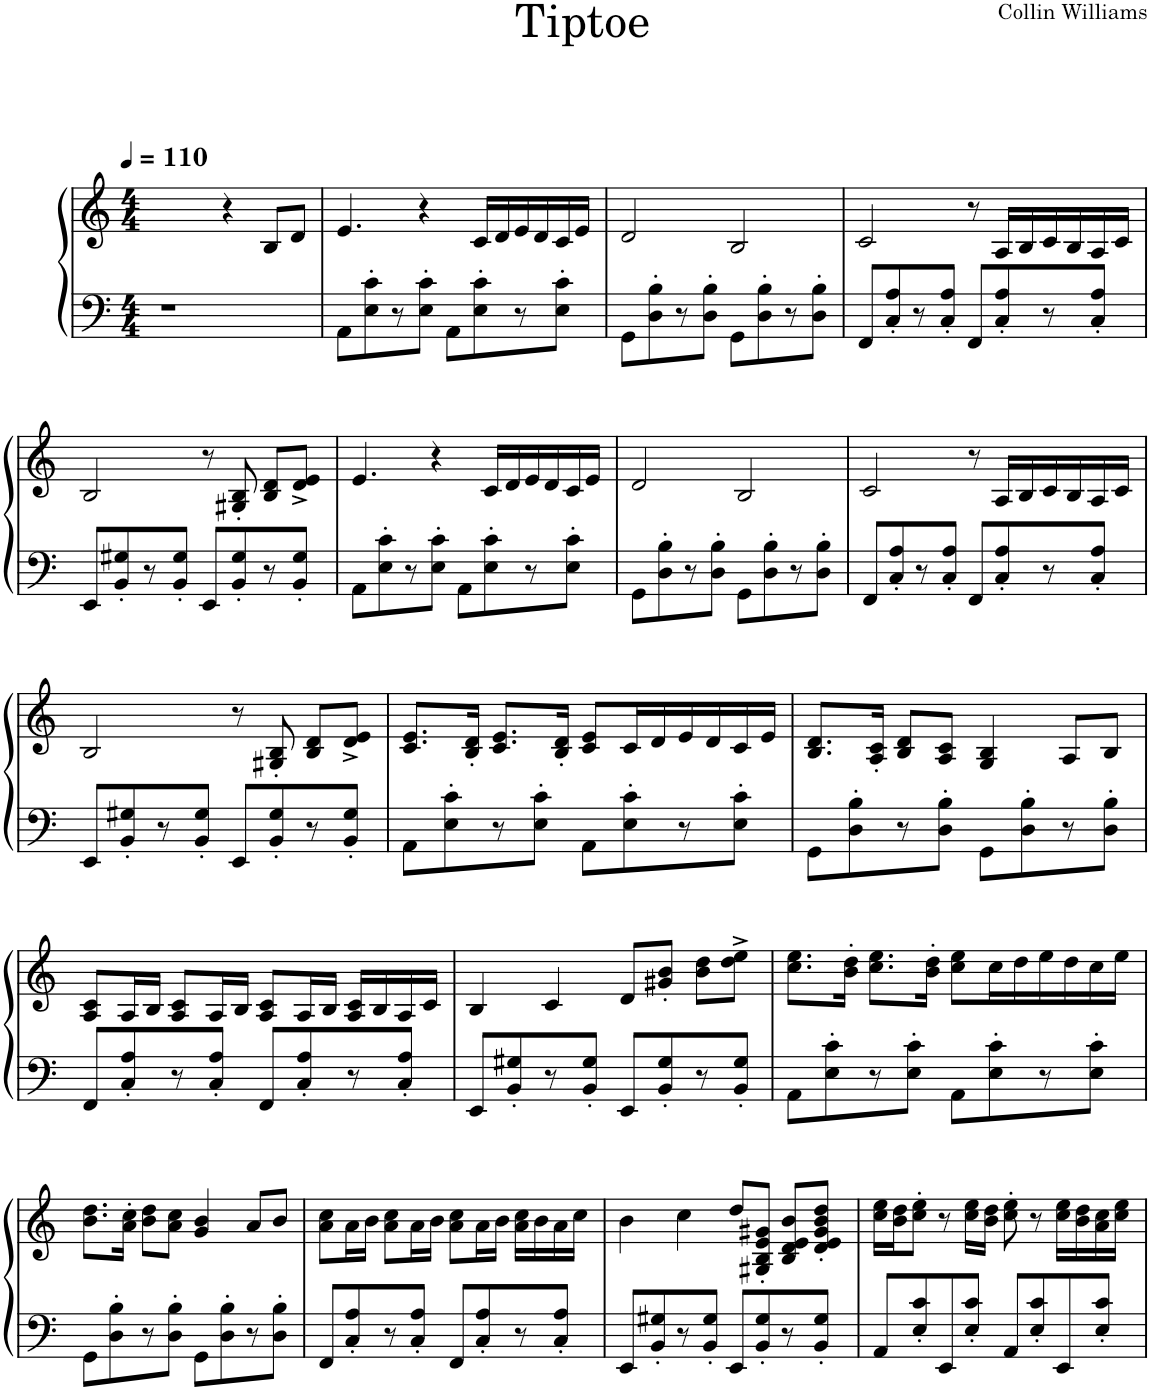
**kern	**kern
*part1	*part1
*staff2	*staff1
*I"Piano	*
*I'Pno.	*
*clefF4	*clefG2
*k[]	*k[]
*M4/4	*M4/4
*MM110	*MM110
=1	=1
1r	2ryy
.	4r
.	8B/L
.	8d/J
=2	=2
8AA\L	4.e/
8E\' 8c\'	.
8r	.
8E\' 8c\'J	4r
8AA\L	.
8E\' 8c\'	16c/LL
.	16d/
8r	16e/
.	16d/
8E\' 8c\'J	16c/
.	16e/JJ
=3	=3
8GG\L	2d/
8D\' 8B\'	.
8r	.
8D\' 8B\'J	.
8GG\L	2B/
8D\' 8B\'	.
8r	.
8D\' 8B\'J	.
=4	=4
8FF/L	2c/
8C/' 8A/'	.
8r	.
8C/' 8A/'J	.
8FF/L	8r
8C/' 8A/'	16A/LL
.	16B/
8r	16c/
.	16B/
8C/' 8A/'J	16A/
.	16c/JJ
!!LO:LB:g=z
=5	=5
8EE/L	2B/
8BB/' 8G#X/'	.
8r	.
8BB/' 8G#/'J	.
8EE/L	8r
8BB/' 8G#/'	8G#X/' 8B/'
8r	8B/ 8d/L
8BB/' 8G#/'J	8d/^ 8e/^J
=6	=6
8AA\L	4.e/
8E\' 8c\'	.
8r	.
8E\' 8c\'J	4r
8AA\L	.
8E\' 8c\'	16c/LL
.	16d/
8r	16e/
.	16d/
8E\' 8c\'J	16c/
.	16e/JJ
=7	=7
8GG\L	2d/
8D\' 8B\'	.
8r	.
8D\' 8B\'J	.
8GG\L	2B/
8D\' 8B\'	.
8r	.
8D\' 8B\'J	.
=8	=8
8FF/L	2c/
8C/' 8A/'	.
8r	.
8C/' 8A/'J	.
8FF/L	8r
8C/' 8A/'	16A/LL
.	16B/
8r	16c/
.	16B/
8C/' 8A/'J	16A/
.	16c/JJ
!!LO:LB:g=z
=9	=9
8EE/L	2B/
8BB/' 8G#X/'	.
8r	.
8BB/' 8G#/'J	.
8EE/L	8r
8BB/' 8G#/'	8G#X/' 8B/'
8r	8B/ 8d/L
8BB/' 8G#/'J	8d/^ 8e/^J
=10	=10
8AA\L	8.c/ 8.e/L
8E\' 8c\'	.
.	16B/' 16d/'Jk
8r	8.c/ 8.e/L
8E\' 8c\'J	.
.	16B/' 16d/'Jk
8AA\L	8c/ 8e/L
8E\' 8c\'	16c/L
.	16d/
8r	16e/
.	16d/
8E\' 8c\'J	16c/
.	16e/JJ
=11	=11
8GG\L	8.B/ 8.d/L
8D\' 8B\'	.
.	16A/' 16c/'Jk
8r	8B/ 8d/L
8D\' 8B\'J	8A/ 8c/J
8GG\L	4G/ 4B/
8D\' 8B\'	.
8r	8A/L
8D\' 8B\'J	8B/J
!!LO:LB:g=z
=12	=12
8FF/L	8A/ 8c/L
8C/' 8A/'	16A/L
.	16B/JJ
8r	8A/ 8c/L
8C/' 8A/'J	16A/L
.	16B/JJ
8FF/L	8A/ 8c/L
8C/' 8A/'	16A/L
.	16B/JJ
8r	16A/ 16c/LL
.	16B/
8C/' 8A/'J	16A/
.	16c/JJ
=13	=13
8EE/L	4B/
8BB/' 8G#X/'	.
8r	4c/
8BB/' 8G#/'J	.
8EE/L	8d/L
8BB/' 8G#/'	8g#X/' 8b/'J
8r	8b\ 8dd\L
8BB/' 8G#/'J	8dd\^ 8ee\^J
=14	=14
8AA\L	8.cc\ 8.ee\L
8E\' 8c\'	.
.	16b\' 16dd\'Jk
8r	8.cc\ 8.ee\L
8E\' 8c\'J	.
.	16b\' 16dd\'Jk
8AA\L	8cc\ 8ee\L
8E\' 8c\'	16cc\L
.	16dd\
8r	16ee\
.	16dd\
8E\' 8c\'J	16cc\
.	16ee\JJ
!!LO:LB:g=z
=15	=15
8GG\L	8.b\ 8.dd\L
8D\' 8B\'	.
.	16a\' 16cc\'Jk
8r	8b\ 8dd\L
8D\' 8B\'J	8a\ 8cc\J
8GG\L	4g/ 4b/
8D\' 8B\'	.
8r	8a/L
8D\' 8B\'J	8b/J
=16	=16
8FF/L	8a\ 8cc\L
8C/' 8A/'	16a\L
.	16b\JJ
8r	8a\ 8cc\L
8C/' 8A/'J	16a\L
.	16b\JJ
8FF/L	8a\ 8cc\L
8C/' 8A/'	16a\L
.	16b\JJ
8r	16a\ 16cc\LL
.	16b\
8C/' 8A/'J	16a\
.	16cc\JJ
=17	=17
8EE/L	4b\
8BB/' 8G#X/'	.
8r	4cc\
8BB/' 8G#/'J	.
8EE/L	8dd/L
8BB/' 8G#/'	8G#X/' 8B/' 8e/' 8g#X/'J
8r	8B/ 8d/ 8e/ 8b/L
8BB/' 8G#/'J	8d/' 8e/' 8g#/' 8b/' 8dd/'J
=18	=18
8AA/L	16cc\ 16ee\LL
.	16b\ 16dd\J
8E/' 8c/'	8cc\' 8ee\'J
8EE/	8r
8E/' 8c/'J	16cc\ 16ee\LL
.	16b\ 16dd\JJ
8AA/L	8cc\' 8ee\'
8E/' 8c/'	8r
8EE/	16cc\ 16ee\LL
.	16b\ 16dd\
8E/' 8c/'J	16a\ 16cc\
.	16cc\ 16ee\JJ
=	=
*-	*-
